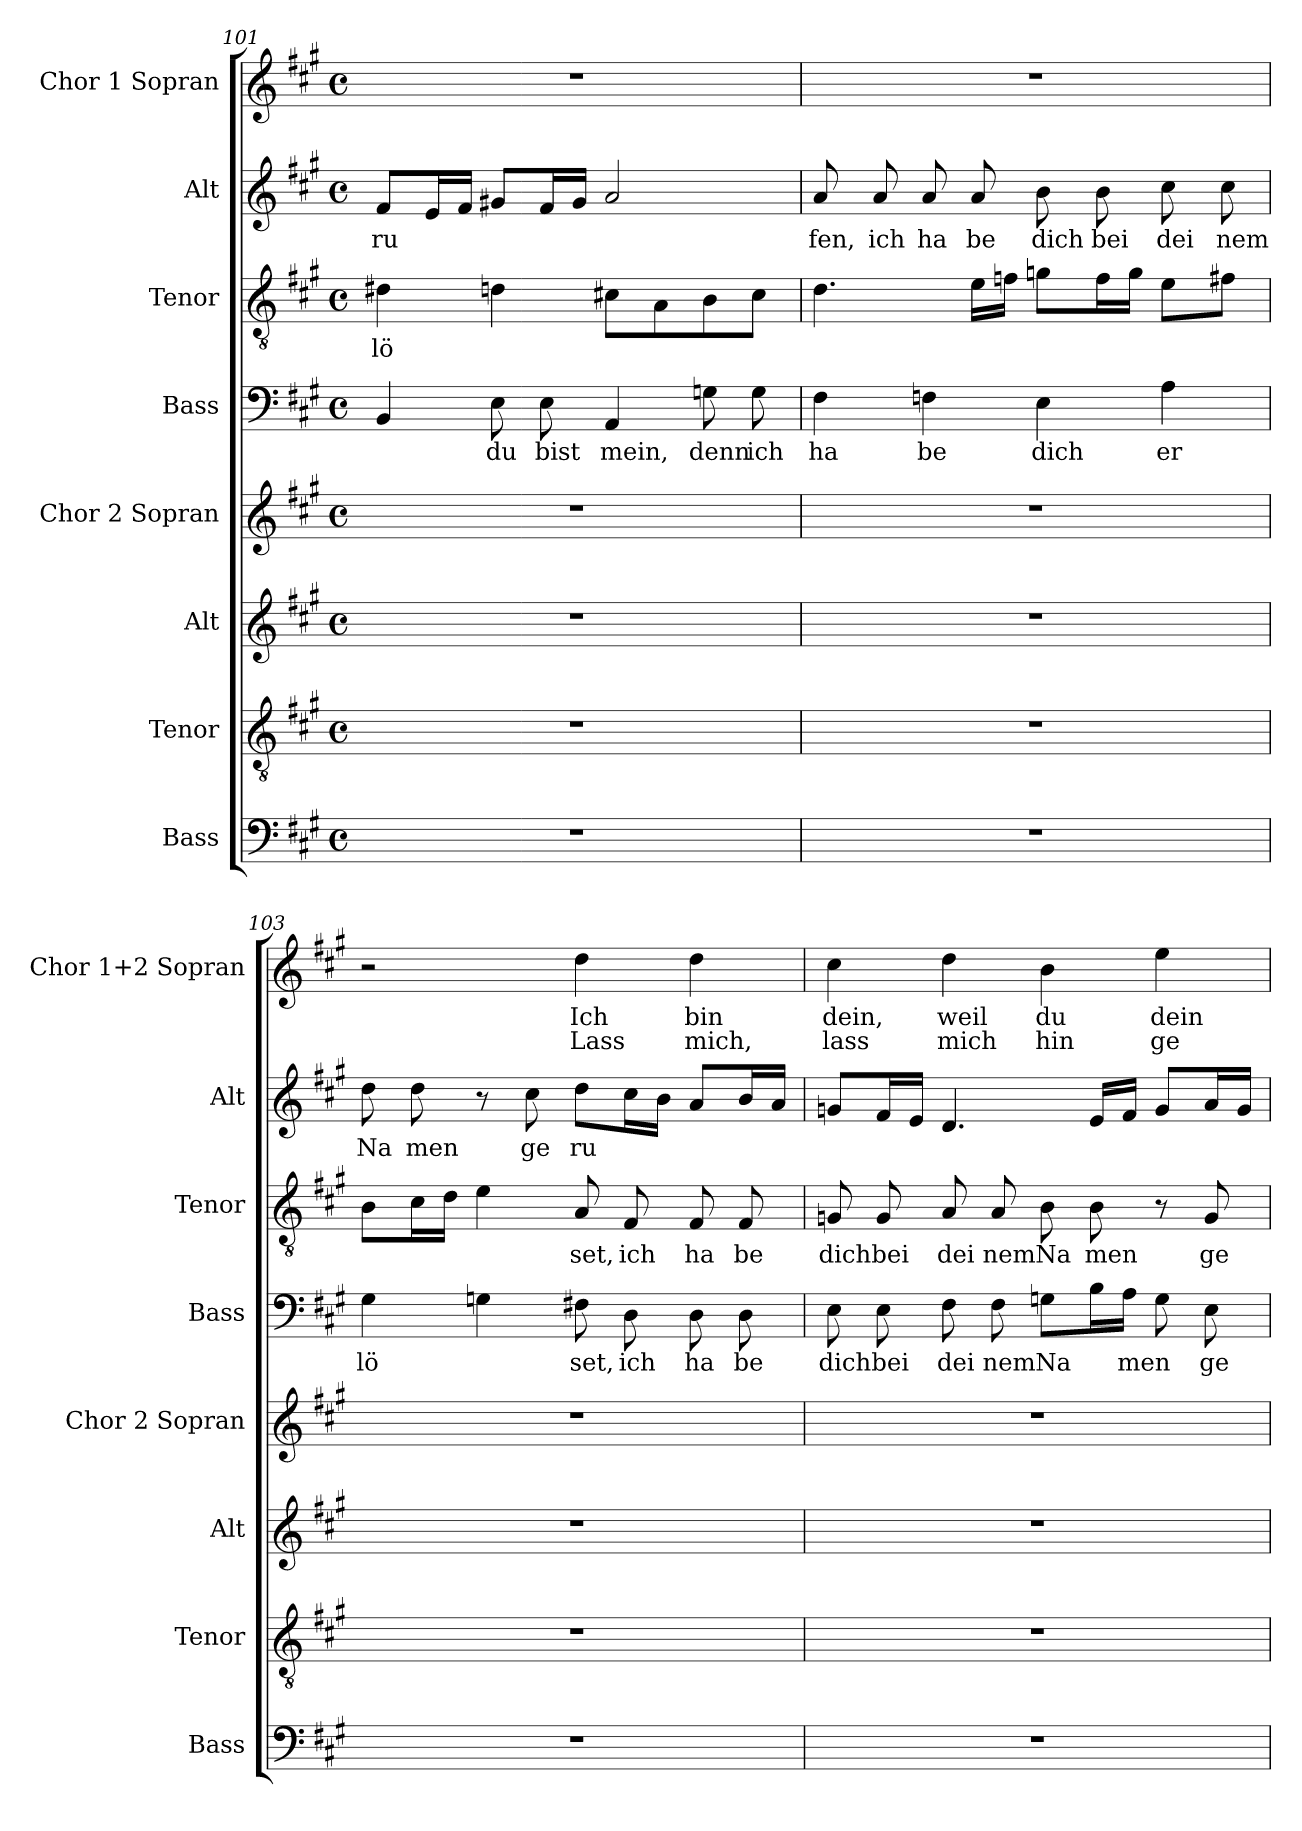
**kern	**kern	**kern	**kern	**kern	**text	**kern	**text	**kern	**text	**kern	**text	**text
*part8	*part7	*part6	*part5	*part4	*part4	*part3	*part3	*part2	*part2	*part1	*part1	*part1
*staff8	*staff7	*staff6	*staff5	*staff4	*staff4	*staff3	*staff3	*staff2	*staff2	*staff1	*staff1	*staff1
*I"Bass	*I"Tenor	*I"Alt	*I"Chor 2  Sopran	*I"Bass	*	*I"Tenor	*	*I"Alt	*	*I"Chor 1  Sopran	*	*
*I'Bass	*I'Tenor	*I'Alt	*I'Chor 2  Sopran	*I'Bass	*	*I'Tenor	*	*I'Alt	*	*I'Chor 1+2  Sopran	*	*
*clefF4	*clefGv2	*clefG2	*clefG2	*clefF4	*	*clefGv2	*	*clefG2	*	*clefG2	*	*
*k[f#c#g#]	*k[f#c#g#]	*k[f#c#g#]	*k[f#c#g#]	*k[f#c#g#]	*	*k[f#c#g#]	*	*k[f#c#g#]	*	*k[f#c#g#]	*	*
*A:	*A:	*A:	*A:	*A:	*	*A:	*	*A:	*	*A:	*	*
*M4/4	*M4/4	*M4/4	*M4/4	*M4/4	*	*M4/4	*	*M4/4	*	*M4/4	*	*
*met(c)	*met(c)	*met(c)	*met(c)	*met(c)	*	*met(c)	*	*met(c)	*	*met(c)	*	*
=101	=101	=101	=101	=101	=101	=101	=101	=101	=101	=101	=101	=101
!	!	!	!	!	!	!	!LO:LY:b:cj	!	!LO:LY:b:cj	!	!	!
1r	1r	1r	1r	4BB/	.	4d#X\	lö	8f#/L	ru	1r	.	.
.	.	.	.	.	.	.	.	16e/	.	.	.	.
.	.	.	.	.	.	.	.	16f#/J	.	.	.	.
!	!	!	!	!	!LO:LY:b:cj	!	!	!	!	!	!	!
.	.	.	.	8E\	du	4dn\	.	8g#X/L	.	.	.	.
!	!	!	!	!	!LO:LY:b:cj	!	!	!	!	!	!	!
.	.	.	.	8E\	bist	.	.	16f#/	.	.	.	.
.	.	.	.	.	.	.	.	16g#/J	.	.	.	.
!	!	!	!	!	!LO:LY:b:cj	!	!	!	!	!	!	!
.	.	.	.	4AA/	mein,	8c#X\L	.	2a/	.	.	.	.
.	.	.	.	.	.	8A\	.	.	.	.	.	.
!	!	!	!	!	!LO:LY:b:cj	!	!	!	!	!	!	!
.	.	.	.	8Gn\	denn	8B\	.	.	.	.	.	.
!	!	!	!	!	!LO:LY:b:cj	!	!	!	!	!	!	!
.	.	.	.	8G\	ich	8c#\J	.	.	.	.	.	.
!!LO:LB:g=z
=102	=102	=102	=102	=102	=102	=102	=102	=102	=102	=102	=102	=102
!	!	!	!	!	!LO:LY:b:cj	!	!	!	!LO:LY:b:cj	!	!	!
*	*	*	*	*^	*	*	*	*	*	*	*	*
1r	1r	1r	1r	4F#\	64ryy	ha	4.d\	.	8a/	fen,	1r	.	.
.	.	.	.	.	2ryy	.	.	.	.	.	.	.	.
!	!	!	!	!	!	!	!	!	!	!LO:LY:b:cj	!	!	!
.	.	.	.	.	.	.	.	.	8a/	ich	.	.	.
!	!	!	!	!	!	!LO:LY:b:cj	!	!	!	!LO:LY:b:cj	!	!	!
.	.	.	.	4Fn\	.	be	.	.	8a/	ha	.	.	.
!	!	!	!	!	!	!	!	!	!	!LO:LY:b:cj	!	!	!
.	.	.	.	.	.	.	16e\L	.	8a/	be	.	.	.
.	.	.	.	.	.	.	16fn\J	.	.	.	.	.	.
!	!	!	!	!	!	!LO:LY:b:cj	!	!	!	!LO:LY:b:cj	!	!	!
.	.	.	.	4E\	.	dich	8gn\L	.	8b\	dich	.	.	.
.	.	.	.	.	4ryy	.	.	.	.	.	.	.	.
!	!	!	!	!	!	!	!	!	!	!LO:LY:b:cj	!	!	!
.	.	.	.	.	.	.	16f\	.	8b\	bei	.	.	.
.	.	.	.	.	.	.	16g\J	.	.	.	.	.	.
!	!	!	!	!	!	!LO:LY:b:cj	!	!	!	!LO:LY:b:cj	!	!	!
.	.	.	.	4A\	.	er	8e\L	.	8cc#\	dei	.	.	.
.	.	.	.	.	8...ryy	.	.	.	.	.	.	.	.
!	!	!	!	!	!	!	!	!	!	!LO:LY:b:cj	!	!	!
.	.	.	.	.	.	.	8f#X\J	.	8cc#\	nem	.	.	.
=103	=103	=103	=103	=103	=103	=103	=103	=103	=103	=103	=103	=103	=103
!	!	!	!	!	!	!LO:LY:b:cj	!	!	!	!LO:LY:b:cj	!	!	!
*	*	*	*	*v	*v	*	*	*	*	*	*	*	*
1r	1r	1r	1r	4G#\	lö	8B\L	.	8dd\	Na	2r	.	.
!	!	!	!	!	!	!	!	!	!LO:LY:b:cj	!	!	!
.	.	.	.	.	.	16c#\	.	8dd\	men	.	.	.
.	.	.	.	.	.	16d\J	.	.	.	.	.	.
.	.	.	.	4Gn\	.	4e\	.	8r	.	.	.	.
!	!	!	!	!	!	!	!	!	!LO:LY:b:cj	!	!	!
.	.	.	.	.	.	.	.	8cc#\	ge	.	.	.
!	!	!	!	!	!LO:LY:b:cj	!	!LO:LY:b:cj	!	!LO:LY:b:cj	!	!LO:LY:b:cj	!LO:LY:b:cj
.	.	.	.	8F#X\	set,	8A/	set,	8dd\L	ru	4dd\	Ich	Lass
!	!	!	!	!	!LO:LY:b:cj	!	!LO:LY:b:cj	!	!	!	!	!
.	.	.	.	8D\	ich	8F#/	ich	16cc#\	.	.	.	.
.	.	.	.	.	.	.	.	16b\J	.	.	.	.
!	!	!	!	!	!LO:LY:b:cj	!	!LO:LY:b:cj	!	!	!	!LO:LY:b:cj	!LO:LY:b:cj
.	.	.	.	8D\	ha	8F#/	ha	8a/L	.	4dd\	bin	mich,
!	!	!	!	!	!LO:LY:b:cj	!	!LO:LY:b:cj	!	!	!	!	!
.	.	.	.	8D\	be	8F#/	be	16b/	.	.	.	.
.	.	.	.	.	.	.	.	16a/J	.	.	.	.
=104	=104	=104	=104	=104	=104	=104	=104	=104	=104	=104	=104	=104
!	!	!	!	!	!LO:LY:b:cj	!	!LO:LY:b:cj	!	!	!	!LO:LY:b:cj	!LO:LY:b:cj
1r	1r	1r	1r	8E\	dich	8Gn/	dich	8gn/L	.	4cc#\	dein,	lass
!	!	!	!	!	!LO:LY:b:cj	!	!LO:LY:b:cj	!	!	!	!	!
.	.	.	.	8E\	bei	8G/	bei	16f#/	.	.	.	.
.	.	.	.	.	.	.	.	16e/J	.	.	.	.
!	!	!	!	!	!LO:LY:b:cj	!	!LO:LY:b:cj	!	!	!	!LO:LY:b:cj	!LO:LY:b:cj
.	.	.	.	8F#\	dei	8A/	dei	4.d/	.	4dd\	weil	mich
!	!	!	!	!	!LO:LY:b:cj	!	!LO:LY:b:cj	!	!	!	!	!
.	.	.	.	8F#\	nem	8A/	nem	.	.	.	.	.
!	!	!	!	!	!LO:LY:b	!	!LO:LY:b:cj	!	!	!	!LO:LY:b:cj	!LO:LY:b:cj
.	.	.	.	8Gn\L	Na	8B\	Na	.	.	4b\	du	hin
!	!	!	!	!	!	!	!LO:LY:b:cj	!	!	!	!	!
.	.	.	.	16B\	.	8B\	men	16e/L	.	.	.	.
!	!	!	!	!	!LO:LY:b	!	!	!	!	!	!	!
.	.	.	.	16A\J	men	.	.	16f#/J	.	.	.	.
!	!	!	!	!	!	!	!	!	!	!	!LO:LY:b:cj	!LO:LY:b:cj
.	.	.	.	8G\	.	8r	.	8g/L	.	4ee\	dein	ge
!	!	!	!	!	!LO:LY:b:cj	!	!LO:LY:b:cj	!	!	!	!	!
.	.	.	.	8E\	ge	8G/	ge	16a/	.	.	.	.
.	.	.	.	.	.	.	.	16g/J	.	.	.	.
=	=	=	=	=	=	=	=	=	=	=	=	=
*-	*-	*-	*-	*-	*-	*-	*-	*-	*-	*-	*-	*-
